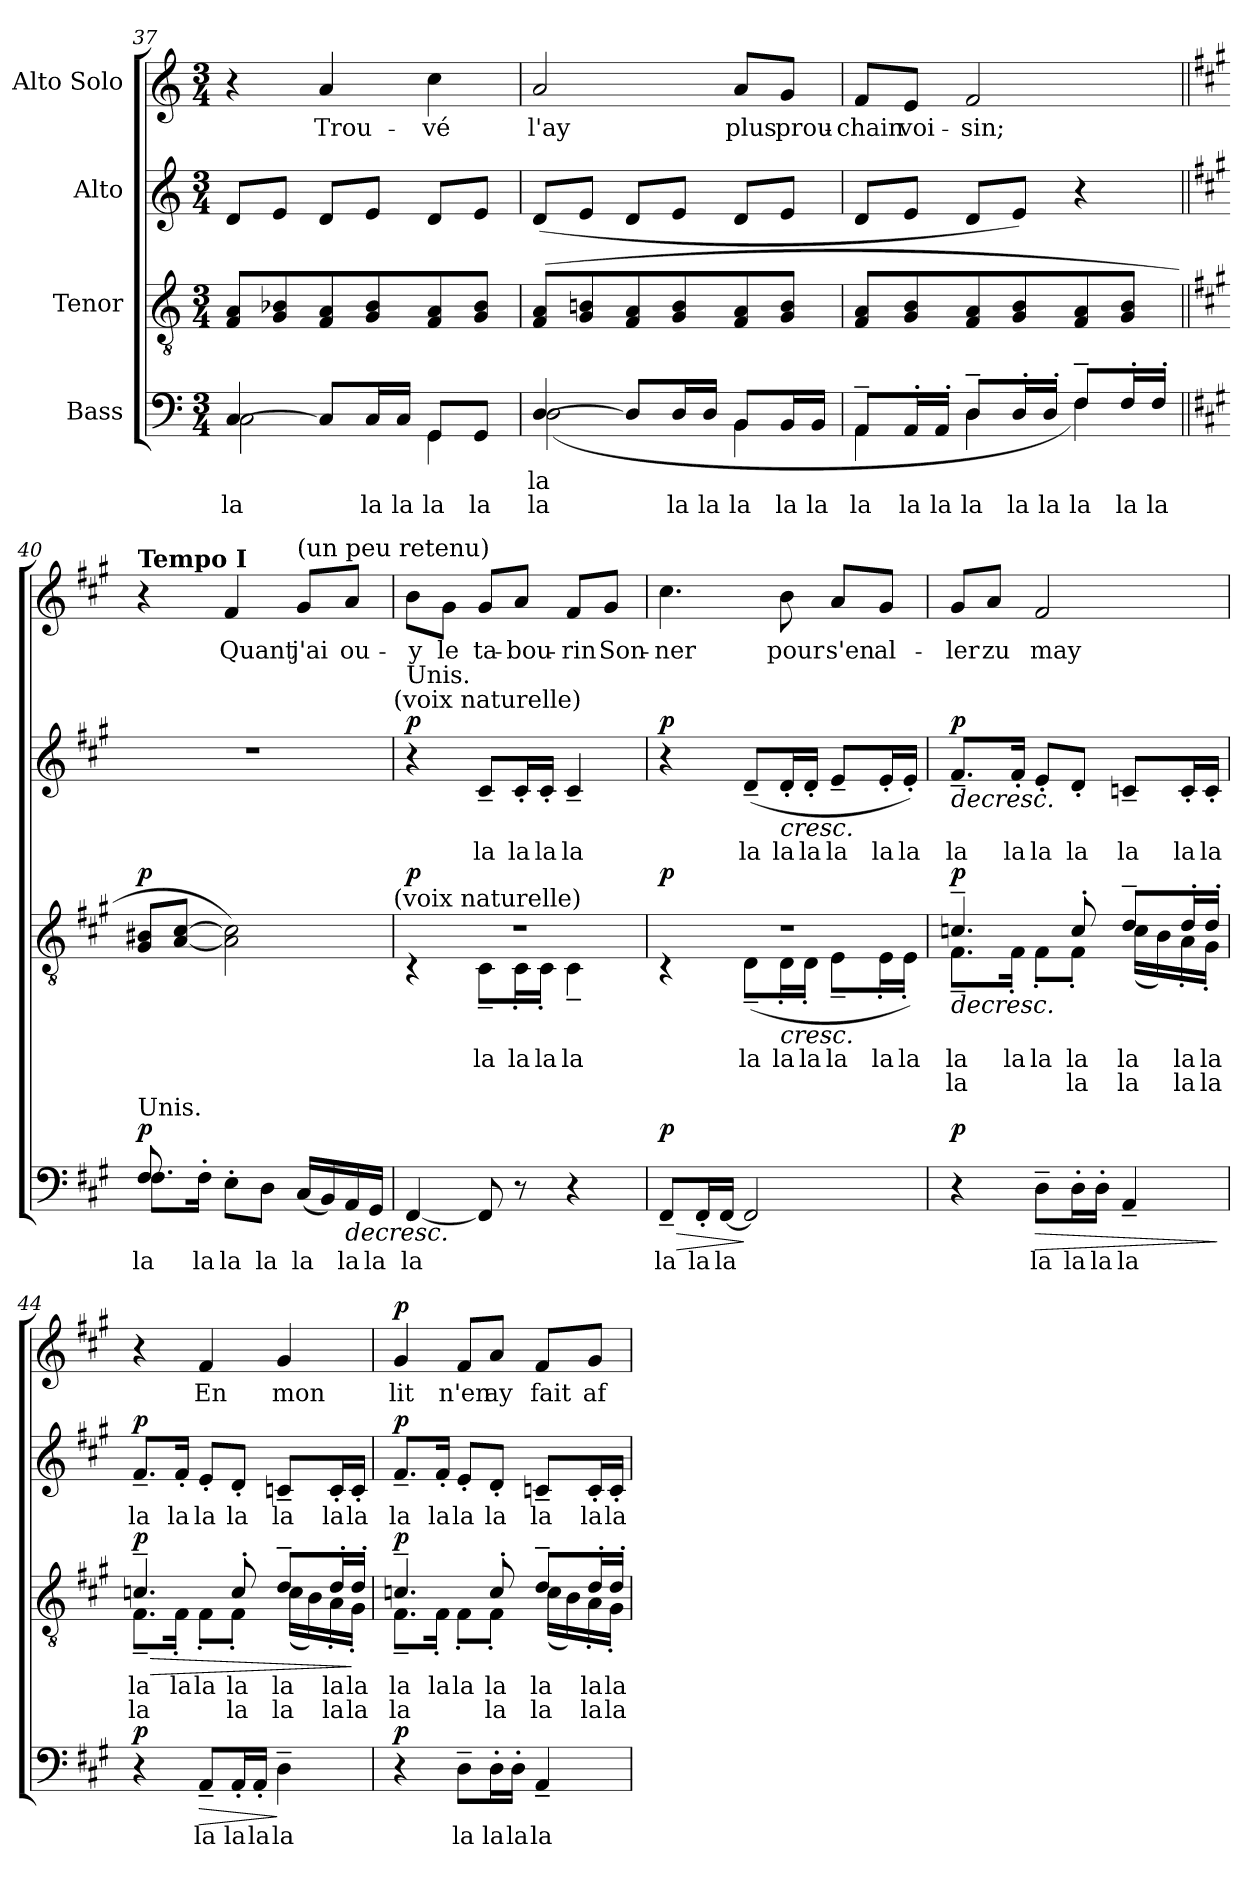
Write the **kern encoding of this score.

**kern	**text	**text	**dynam	**kern	**text	**text	**dynam	**kern	**text	**dynam	**kern	**text	**dynam
*part4	*part4	*part4	*part4	*part3	*part3	*part3	*part3	*part2	*part2	*part2	*part1	*part1	*part1
*staff4	*staff4	*staff4	*staff4	*staff3	*staff3	*staff3	*staff3	*staff2	*staff2	*staff2	*staff1	*staff1	*staff1
*I"Bass	*	*	*	*I"Tenor	*	*	*	*I"Alto	*	*	*I"Alto Solo	*	*
*clefF4	*	*	*	*clefGv2	*	*	*	*clefG2	*	*	*clefG2	*	*
*k[]	*	*	*	*k[]	*	*	*	*k[]	*	*	*k[]	*	*
*C:	*	*	*	*C:	*	*	*	*C:	*	*	*C:	*	*
*M3/4	*	*	*	*M3/4	*	*	*	*M3/4	*	*	*M3/4	*	*
=37	=37	=37	=37	=37	=37	=37	=37	=37	=37	=37	=37	=37	=37
!	!	!LO:LY:b	!	!	!	!	!	!	!	!	!	!	!
*^	*	*	*	*	*	*	*	*	*	*	*	*	*
[4C/	2C\	.	la	.	8F/ 8A/L	.	.	.	8d/L	.	.	4r	.	.
.	.	.	.	.	8G/ 8B-X/	.	.	.	8e/J	.	.	.	.	.
!	!	!	!	!	!	!	!	!	!	!	!	!	!LO:LY:b	!
8C/L]	.	.	.	.	8F/ 8A/	.	.	.	8d/L	.	.	4a/	Trou-	.
!	!	!	!LO:LY:b	!	!	!	!	!	!	!	!	!	!	!
16C/L	.	.	la	.	8G/ 8B-/	.	.	.	8e/J	.	.	.	.	.
!	!	!	!LO:LY:b	!	!	!	!	!	!	!	!	!	!	!
16C/JJ	.	.	la	.	.	.	.	.	.	.	.	.	.	.
!	!	!	!LO:LY:b	!	!	!	!	!	!	!	!	!	!LO:LY:b	!
8GG/L	4GG\	.	la	.	8F/ 8A/	.	.	.	8d/L	.	.	4cc\	-vé	.
!	!	!	!LO:LY:b	!	!	!	!	!	!	!	!	!	!	!
8GG/J	.	.	la	.	8G/ 8B-/J	.	.	.	8e/J	.	.	.	.	.
=38	=38	=38	=38	=38	=38	=38	=38	=38	=38	=38	=38	=38	=38	=38
!	!	!LO:LY:b	!LO:LY:b	!	!	!	!	!	!	!	!	!	!LO:LY:b	!
[4D/	(<2D\	la	la	.	(>8F/ 8A/L	.	.	.	(>8d/L	.	.	2a/	l'ay	.
.	.	.	.	.	8G/ 8Bn/	.	.	.	8e/J	.	.	.	.	.
8D/L]	.	.	.	.	8F/ 8A/	.	.	.	8d/L	.	.	.	.	.
!	!	!	!LO:LY:b	!	!	!	!	!	!	!	!	!	!	!
16D/L	.	.	la	.	8G/ 8B/	.	.	.	8e/J	.	.	.	.	.
!	!	!	!LO:LY:b	!	!	!	!	!	!	!	!	!	!	!
16D/JJ	.	.	la	.	.	.	.	.	.	.	.	.	.	.
!	!	!	!LO:LY:b	!	!	!	!	!	!	!	!	!	!LO:LY:b	!
8BB/L	4BB\	.	la	.	8F/ 8A/	.	.	.	8d/L	.	.	8a/L	plus	.
!	!	!	!LO:LY:b	!	!	!	!	!	!	!	!	!	!LO:LY:b	!
16BB/L	.	.	la	.	8G/ 8B/J	.	.	.	8e/J	.	.	8g/J	prou-	.
!	!	!	!LO:LY:b	!	!	!	!	!	!	!	!	!	!	!
16BB/JJ	.	.	la	.	.	.	.	.	.	.	.	.	.	.
=39	=39	=39	=39	=39	=39	=39	=39	=39	=39	=39	=39	=39	=39	=39
!	!	!	!LO:LY:b	!	!	!	!	!	!	!	!	!	!LO:LY:b	!
8AA~/L	4AA\	.	la	.	8F/ 8A/L	.	.	.	8d/L	.	.	8f/L	-chain	.
!	!	!	!LO:LY:b	!	!	!	!	!	!	!	!	!	!LO:LY:b	!
16AA'/L	.	.	la	.	8G/ 8B/	.	.	.	8e/J	.	.	8e/J	voi-	.
!	!	!	!LO:LY:b	!	!	!	!	!	!	!	!	!	!	!
16AA'/JJ	.	.	la	.	.	.	.	.	.	.	.	.	.	.
!	!	!	!LO:LY:b	!	!	!	!	!	!	!	!	!	!LO:LY:b	!
8D~/L	4D\	.	la	.	8F/ 8A/	.	.	.	8d/L	.	.	2f/	-sin;	.
!	!	!	!LO:LY:b	!	!	!	!	!	!	!	!	!	!	!
16D'/L	.	.	la	.	8G/ 8B/	.	.	.	8e/J)	.	.	.	.	.
!	!	!	!LO:LY:b	!	!	!	!	!	!	!	!	!	!	!
16D'/JJ	.	.	la	.	.	.	.	.	.	.	.	.	.	.
!	!	!	!LO:LY:b	!	!	!	!	!	!	!	!	!	!	!
8F~/L	4F\)	.	la	.	8F/ 8A/	.	.	.	4r	.	.	.	.	.
!	!	!	!LO:LY:b	!	!	!	!	!	!	!	!	!	!	!
16F'/L	.	.	la	.	8G/ 8B/J	.	.	.	.	.	.	.	.	.
!	!	!	!LO:LY:b	!	!	!	!	!	!	!	!	!	!	!
16F'/JJ	.	.	la	.	.	.	.	.	.	.	.	.	.	.
!!LO:PB:g=z
=40||	=40||	=40||	=40||	=40||	=40||	=40||	=40||	=40||	=40||	=40||	=40||	=40||	=40||	=40||
*k[f#c#g#]	*	*	*	*	*k[f#c#g#]	*	*	*	*k[f#c#g#]	*	*	*k[f#c#g#]	*	*
*A:	*	*	*	*	*A:	*	*	*	*A:	*	*	*A:	*	*
!	!	!	!	!	!	!	!	!	!	!	!	!LO:TX:a:B:t=Tempo I	!	!
!LO:TX:a:t=Unis.	!	!	!	!	!	!	!	!	!	!	!	!	!	!
!	!	!LO:LY:b	!	!LO:DY:b	!	!	!	!LO:DY:b	!	!	!	!	!	!
8F#/	8.F#\L	la	.	p	8G#/ 8B#X/L	.	.	p	2.r	.	.	4r	.	.
2ryy	.	.	.	.	[8A/ [8c#/J	.	.	.	.	.	.	.	.	.
!	!	!LO:LY:b	!	!	!	!	!	!	!	!	!	!	!	!
.	16F#'\Jk	la	.	.	.	.	.	.	.	.	.	.	.	.
!	!	!LO:LY:b	!	!	!	!	!	!	!	!	!	!	!LO:LY:b	!
.	8E'\L	la	.	.	2A\] 2c#\])	.	.	.	.	.	.	4f#/	Quant	.
!	!	!LO:LY:b	!	!	!	!	!	!	!	!	!	!	!	!
.	8D\J	la	.	.	.	.	.	.	.	.	.	.	.	.
!	!	!	!	!	!	!	!	!	!	!	!	!LO:TX:a:t=(un peu retenu)	!	!
!	!	!LO:LY:b	!	!	!	!	!	!	!	!	!	!	!LO:LY:b	!
.	(>16C#/LL	la	.	.	.	.	.	.	.	.	.	8g#/L	j'ai	.
.	16BB/)	.	.	.	.	.	.	.	.	.	.	.	.	.
!	!	!LO:LY:b	!	!LO:HP:b	!	!	!	!	!	!	!	!	!LO:LY:b	!
8ryy	16AA/	la	.	>	.	.	.	.	.	.	.	8a/J	ou-	.
!	!	!LO:LY:b	!	!	!	!	!	!	!	!	!	!	!	!
.	16GG#/JJ	la	.	.	.	.	.	.	.	.	.	.	.	.
!	!	!	!	!	!	!	!	!	!LO:TX:a:t=(voix naturelle)	!	!	!	!	!
!	!	!	!	!	!LO:TX:a:t=(voix naturelle)	!	!	!	!	!	!	!	!	!
=41	=41	=41	=41	=41	=41	=41	=41	=41	=41	=41	=41	=41	=41	=41
!	!	!	!	!	!	!	!	!	!LO:TX:a:t=Unis.	!	!	!	!	!
!	!	!	!	!	!LO:TX:a:t=Unis.	!	!	!	!	!	!	!	!	!
!	!	!LO:LY:b	!	!	!	!	!	!LO:DY:b	!	!	!LO:DY:b	!	!LO:LY:b	!
*v	*v	*	*	*	*^	*	*	*	*	*	*	*	*	*
[4FF#/	la	.	.	2.rd	4rC	.	.	p	4r	.	p	8b\L	-y	.
!	!	!	!	!	!	!	!	!	!	!	!	!	!LO:LY:b	!
.	.	.	.	.	.	.	.	.	.	.	.	8g#\J	le	.
!	!	!	!	!	!	!LO:LY:b	!	!	!	!LO:LY:b	!	!	!LO:LY:b	!
8FF#/]	.	.	.	.	8C#~\L	la	.	.	8c#~/L	la	.	8g#/L	ta-	.
!	!	!	!	!	!	!LO:LY:b	!	!	!	!LO:LY:b	!	!	!LO:LY:b	!
8r	.	.	.	.	16C#'\L	la	.	.	16c#'/L	la	.	8a/J	-bou-	.
!	!	!	!	!	!	!LO:LY:b	!	!	!	!LO:LY:b	!	!	!	!
.	.	.	.	.	16C#'\JJ	la	.	.	16c#'/JJ	la	.	.	.	.
!	!	!	!	!	!	!LO:LY:b	!	!	!	!LO:LY:b	!	!	!LO:LY:b	!
4r	.	.	.	.	4C#~\	la	.	.	4c#~/	la	.	8f#/L	-rin	.
!	!	!	!	!	!	!	!	!	!	!	!	!	!LO:LY:b	!
.	.	.	.	.	.	.	.	.	.	.	.	8g#/J	Son-	.
=42	=42	=42	=42	=42	=42	=42	=42	=42	=42	=42	=42	=42	=42	=42
!	!LO:LY:b	!	!LO:HP:b	!	!	!	!	!	!	!	!	!	!LO:LY:b	!
!	!	!	!LO:DY:n=1:b	!	!	!	!	!LO:DY:b	!	!	!LO:DY:b	!	!	!
8FF#~/L	la	.	> p	2.rd	4rC	.	.	p	4r	.	p	4.cc#\	-ner	.
!	!LO:LY:b	!	!	!	!	!	!	!	!	!	!	!	!	!
16FF#'/L	la	.	.	.	.	.	.	.	.	.	.	.	.	.
!	!LO:LY:b	!	!	!	!	!	!	!	!	!	!	!	!	!
[16FF#/JJ	la	.	.	.	.	.	.	.	.	.	.	.	.	.
!	!	!	!	!	!	!LO:LY:b	!	!	!	!LO:LY:b	!	!	!	!
2FF#/]	.	.	]	.	(<8D~\L	la	.	.	(<8d~/L	la	.	.	.	.
!	!	!	!	!	!	!LO:LY:b	!	!LO:HP:b	!	!LO:LY:b	!LO:HP:b	!	!LO:LY:b	!
.	.	.	.	.	16D'\L	la	.	<	16d'/L	la	<	8b\	pour	.
!	!	!	!	!	!	!LO:LY:b	!	!	!	!LO:LY:b	!	!	!	!
.	.	.	.	.	16D'\JJ	la	.	.	16d'/JJ	la	.	.	.	.
!	!	!	!	!	!	!LO:LY:b	!	!	!	!LO:LY:b	!	!	!LO:LY:b	!
.	.	.	.	.	8E~\L	la	.	.	8e~/L	la	.	8a/L	s'en	.
!	!	!	!	!	!	!LO:LY:b	!	!	!	!LO:LY:b	!	!	!LO:LY:b	!
.	.	.	.	.	16E'\L	la	.	.	16e'/L	la	.	8g#/J	al-	.
!	!	!	!	!	!	!LO:LY:b	!	!	!	!LO:LY:b	!	!	!	!
.	.	.	.	.	16E'\JJ)	la	.	.	16e'/JJ)	la	.	.	.	.
=43	=43	=43	=43	=43	=43	=43	=43	=43	=43	=43	=43	=43	=43	=43
!	!	!	!	!	!	!	!LO:LY:b	!LO:HP:b	!	!	!	!	!	!
!	!	!	!LO:DY:b	!	!	!LO:LY:b	!	!LO:DY:n=1:b	!	!LO:LY:b	!LO:HP:b	!	!LO:LY:b	!
!	!	!	!	!	!	!	!	!	!	!	!LO:DY:n=1:b	!	!	!
4r	.	.	p	4.cn~/	8.F#~\L	la	la	> p	8.f#~/L	la	> p	8g#/L	-ler	.
!	!	!	!	!	!	!	!	!	!	!	!	!	!LO:LY:b	!
.	.	.	.	.	.	.	.	.	.	.	.	8a/J	zu	.
!	!	!	!	!	!	!LO:LY:b	!	!	!	!LO:LY:b	!	!	!	!
.	.	.	.	.	16F#'\Jk	la	.	.	16f#'/Jk	la	.	.	.	.
!	!LO:LY:b	!	!LO:HP:b	!	!	!LO:LY:b	!	!	!	!LO:LY:b	!	!	!LO:LY:b	!
8D~\L	la	.	>	.	8F#'\L	la	.	.	8e'/L	la	.	2f#/	may	.
!	!LO:LY:b	!	!	!	!	!	!LO:LY:b	!	!	!	!	!	!	!
!	!	!	!	!	!	!LO:LY:b	!	!	!	!LO:LY:b	!	!	!	!
16D'\L	la	.	.	8c'/	8F#'\J	la	la	.	8d'/J	la	.	.	.	.
!	!LO:LY:b	!	!	!	!	!	!	!	!	!	!	!	!	!
16D'\JJ	la	.	.	.	.	.	.	.	.	.	.	.	.	.
!	!LO:LY:b	!	!	!	!	!	!LO:LY:b	!	!	!	!	!	!	!
!	!	!	!	!	!	!LO:LY:b	!	!	!	!LO:LY:b	!	!	!	!
4AA~/	la	.	.	8d~/L	(<16c\LL	la	la	.	8cn~/L	la	.	.	.	.
.	.	.	.	.	16B\)	.	.	.	.	.	.	.	.	.
!	!	!	!	!	!	!	!LO:LY:b	!	!	!	!	!	!	!
!	!	!	!	!	!	!LO:LY:b	!	!	!	!LO:LY:b	!	!	!	!
.	.	.	.	16d'/L	16A'\	la	la	.	16c'/L	la	.	.	.	.
!	!	!	!	!	!	!	!LO:LY:b	!	!	!	!	!	!	!
!	!	!	!	!	!	!LO:LY:b	!	!	!	!LO:LY:b	!	!	!	!
.	.	.	.	16d'/JJ	16G#'\JJ	la	la	[	16c'/JJ	la	.	.	.	.
*	*	*	*	*v	*v	*	*	*	*	*	*	*	*	*
.	.	.	]	.	.	.	.	.	.	[	.	.	.
!!LO:LB:g=z
=44	=44	=44	=44	=44	=44	=44	=44	=44	=44	=44	=44	=44	=44
!	!	!	!	!	!	!LO:LY:b	!LO:HP:b	!	!	!	!	!	!
*	*	*	*	*^	*	*	*	*	*	*	*	*	*
!	!	!	!LO:DY:b	!	!	!LO:LY:b	!	!LO:DY:n=1:b	!	!LO:LY:b	!LO:DY:b	!	!	!
4r	.	.	p	4.cn~/	8.F#~\L	la	la	> p	8.f#~/L	la	p	4r	.	.
!	!	!	!	!	!	!LO:LY:b	!	!	!	!LO:LY:b	!	!	!	!
.	.	.	.	.	16F#'\Jk	la	.	.	16f#'/Jk	la	.	.	.	.
!	!LO:LY:b	!	!LO:HP:b	!	!	!LO:LY:b	!	!	!	!LO:LY:b	!	!	!LO:LY:b	!
8AA~/L	la	.	>	.	8F#'\L	la	.	.	8e'/L	la	.	4f#/	En	.
!	!LO:LY:b	!	!	!	!	!	!LO:LY:b	!	!	!	!	!	!	!
!	!	!	!	!	!	!LO:LY:b	!	!	!	!LO:LY:b	!	!	!	!
16AA'/L	la	.	.	8c'/	8F#'\J	la	la	.	8d'/J	la	.	.	.	.
!	!LO:LY:b	!	!	!	!	!	!	!	!	!	!	!	!	!
16AA'/JJ	la	.	.	.	.	.	.	.	.	.	.	.	.	.
!	!LO:LY:b	!	!	!	!	!	!LO:LY:b	!	!	!	!	!	!	!
!	!	!	!	!	!	!LO:LY:b	!	!	!	!LO:LY:b	!	!	!LO:LY:b	!
4D~\	la	.	]	8d~/L	(<16c\LL	la	la	.	8cn~/L	la	.	4g#/	mon	.
.	.	.	.	.	16B\)	.	.	.	.	.	.	.	.	.
!	!	!	!	!	!	!	!LO:LY:b	!	!	!	!	!	!	!
!	!	!	!	!	!	!LO:LY:b	!	!	!	!LO:LY:b	!	!	!	!
.	.	.	.	16d'/L	16A'\	la	la	.	16c'/L	la	.	.	.	.
!	!	!	!	!	!	!	!LO:LY:b	!	!	!	!	!	!	!
!	!	!	!	!	!	!LO:LY:b	!	!	!	!LO:LY:b	!	!	!	!
.	.	.	.	16d'/JJ	16G#'\JJ	la	la	]	16c'/JJ	la	.	.	.	.
*	*	*	*	*v	*v	*	*	*	*	*	*	*	*	*
.	.	.	.	.	.	.	.	.	.	]	.	.	.
=45	=45	=45	=45	=45	=45	=45	=45	=45	=45	=45	=45	=45	=45
!	!	!	!	!	!	!LO:LY:b	!	!	!	!	!	!	!
*	*	*	*	*^	*	*	*	*	*	*	*	*	*
!	!	!	!LO:DY:b	!	!	!LO:LY:b	!	!LO:DY:b	!	!LO:LY:b	!LO:DY:b	!	!LO:LY:b	!LO:DY:b
4r	.	.	p	4.cn~/	8.F#~\L	la	la	p	8.f#~/L	la	p	4g#/	lit	p
!	!	!	!	!	!	!LO:LY:b	!	!	!	!LO:LY:b	!	!	!	!
.	.	.	.	.	16F#'\Jk	la	.	.	16f#'/Jk	la	.	.	.	.
!	!LO:LY:b	!	!	!	!	!LO:LY:b	!	!	!	!LO:LY:b	!	!	!LO:LY:b	!
8D~\L	la	.	.	.	8F#'\L	la	.	.	8e'/L	la	.	8f#/L	n'en	.
!	!LO:LY:b	!	!	!	!	!	!LO:LY:b	!	!	!	!	!	!	!
!	!	!	!	!	!	!LO:LY:b	!	!	!	!LO:LY:b	!	!	!LO:LY:b	!
16D'\L	la	.	.	8c'/	8F#'\J	la	la	.	8d'/J	la	.	8a/J	ay	.
!	!LO:LY:b	!	!	!	!	!	!	!	!	!	!	!	!	!
16D'\JJ	la	.	.	.	.	.	.	.	.	.	.	.	.	.
!	!LO:LY:b	!	!	!	!	!	!LO:LY:b	!	!	!	!	!	!	!
!	!	!	!	!	!	!LO:LY:b	!	!	!	!LO:LY:b	!	!	!LO:LY:b	!
4AA~/	la	.	.	8d~/L	(<16c\LL	la	la	.	8cn~/L	la	.	8f#/L	fait	.
.	.	.	.	.	16B\)	.	.	.	.	.	.	.	.	.
!	!	!	!	!	!	!	!LO:LY:b	!	!	!	!	!	!	!
!	!	!	!	!	!	!LO:LY:b	!	!	!	!LO:LY:b	!	!	!LO:LY:b	!
.	.	.	.	16d'/L	16A'\	la	la	.	16c'/L	la	.	8g#/J	af-	.
!	!	!	!	!	!	!	!LO:LY:b	!	!	!	!	!	!	!
!	!	!	!	!	!	!LO:LY:b	!	!	!	!LO:LY:b	!	!	!	!
.	.	.	.	16d'/JJ	16G#'\JJ	la	la	.	16c'/JJ	la	.	.	.	.
*	*	*	*	*v	*v	*	*	*	*	*	*	*	*	*
.	.	.	]	.	.	.	]	.	.	.	.	.	.
=	=	=	=	=	=	=	=	=	=	=	=	=	=
*-	*-	*-	*-	*-	*-	*-	*-	*-	*-	*-	*-	*-	*-
